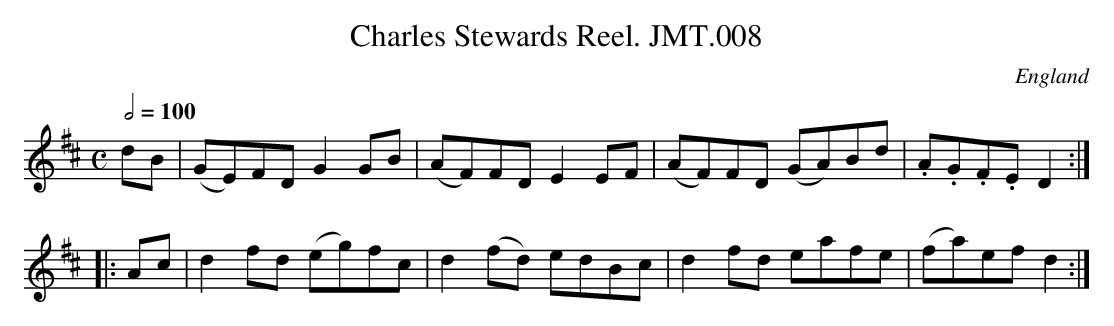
X:1
T:Charles Stewards Reel. JMT.008
L:1/8
M:C
O:England
Q:1/2=100
K:D
dB | (GE)FD G2 GB | (AF)FD E2 EF | (AF)FD (GA)Bd | .A.G.F.E D2 :|!
|:Ac | d2fd (eg)fc | d2 (fd) edBc | d2 fd eafe | (fa)ef d2 :|
